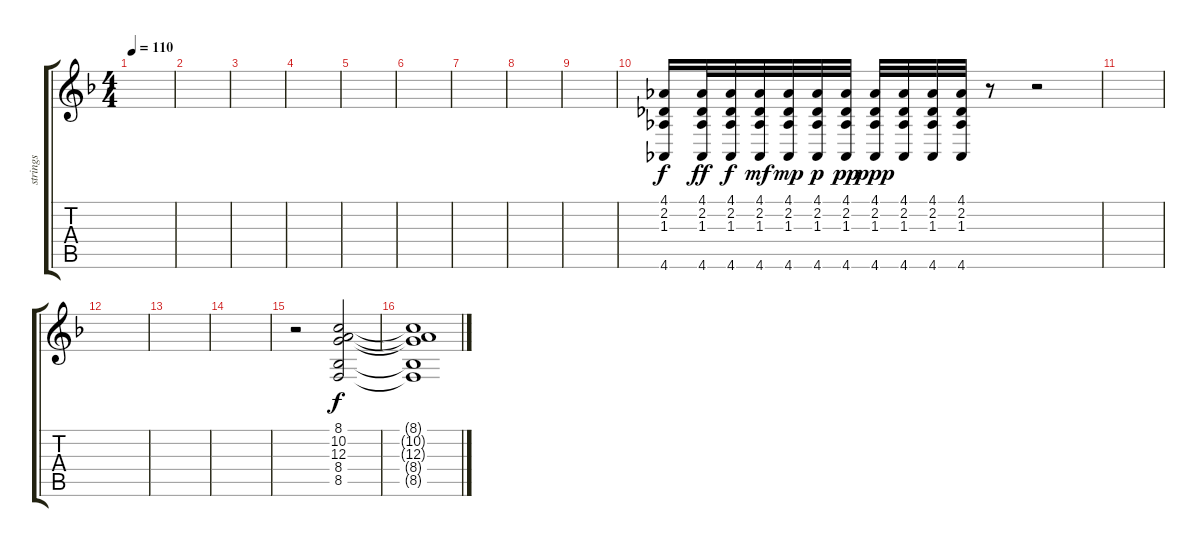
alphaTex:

\track ("strings" "strings") {instrument stringensemble1}
\staff {score tabs}
\tuning (E4 B3 G3 D3 A2 E2) {hide}
\ts (4 4)
\tempo 110
\clef g2
\ks f
|
|
|
|
|
|
|
|
|
(4.1 2.2 1.3 4.6).16 (4.1 2.2 1.3 4.6).32{dy ff} (4.1 2.2 1.3 4.6).32{dy f} (4.1 2.2 1.3 4.6).32{dy mf} (4.1 2.2 1.3 4.6).32{dy mp} (4.1 2.2 1.3 4.6).32{dy p} (4.1 2.2 1.3 4.6).32{dy pp} (4.1 2.2 1.3 4.6).32{dy ppp} (4.1 2.2 1.3 4.6).32 (4.1 2.2 1.3 4.6).32 (4.1 2.2 1.3 4.6).32 r.8 r.2 |
|
|
|
|
r.2 (8.1 10.2 12.3 8.4 8.5).2{dy f volume 11} |
(8.1{t} 10.2{t} 12.3{t} 8.4{t} 8.5{t}).1
